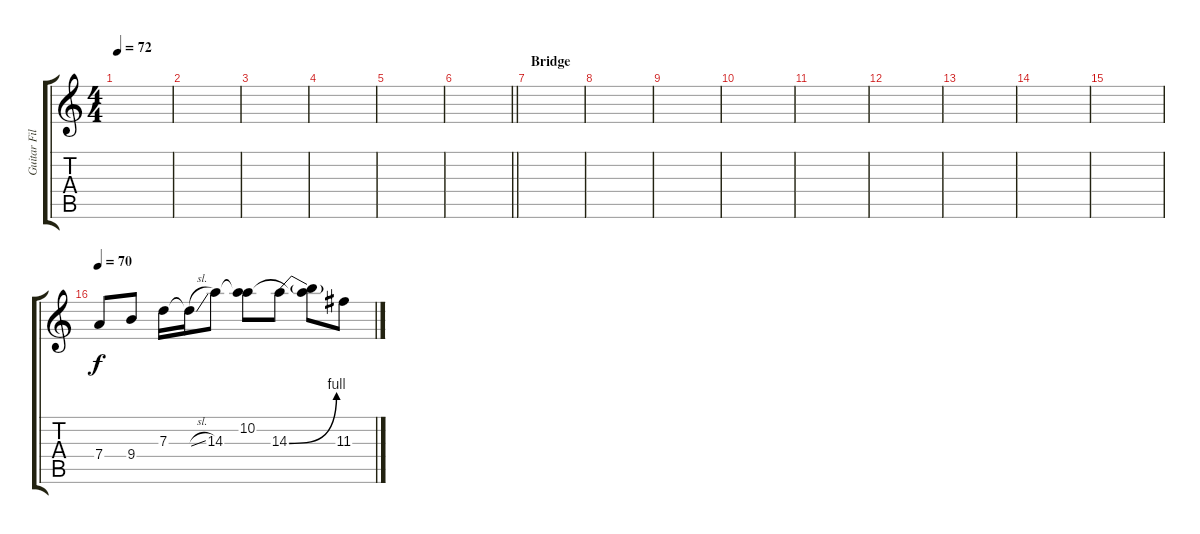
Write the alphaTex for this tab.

\track ("Guitar Fills" "Guitar Fil") {instrument acousticguitarsteel}
\staff {score tabs}
\tuning (E4 B3 G3 D3 A2 E2) {hide}
\ts (4 4)
\tempo 72
\clef g2
\ks c
|
|
|
|
|
\barLineRight lightlight
|
\section ("" "Bridge")
|
|
|
|
|
|
|
|
|
\tempo 70
7.4.8 9.4.8 7.3.16 7.3{sl t}.16 14.3.8 (10.2 14.3{t}).8 14.3{be (bend 0 0 60 4)}.8 (10.2{t} 14.3{t}).8 11.3.8
